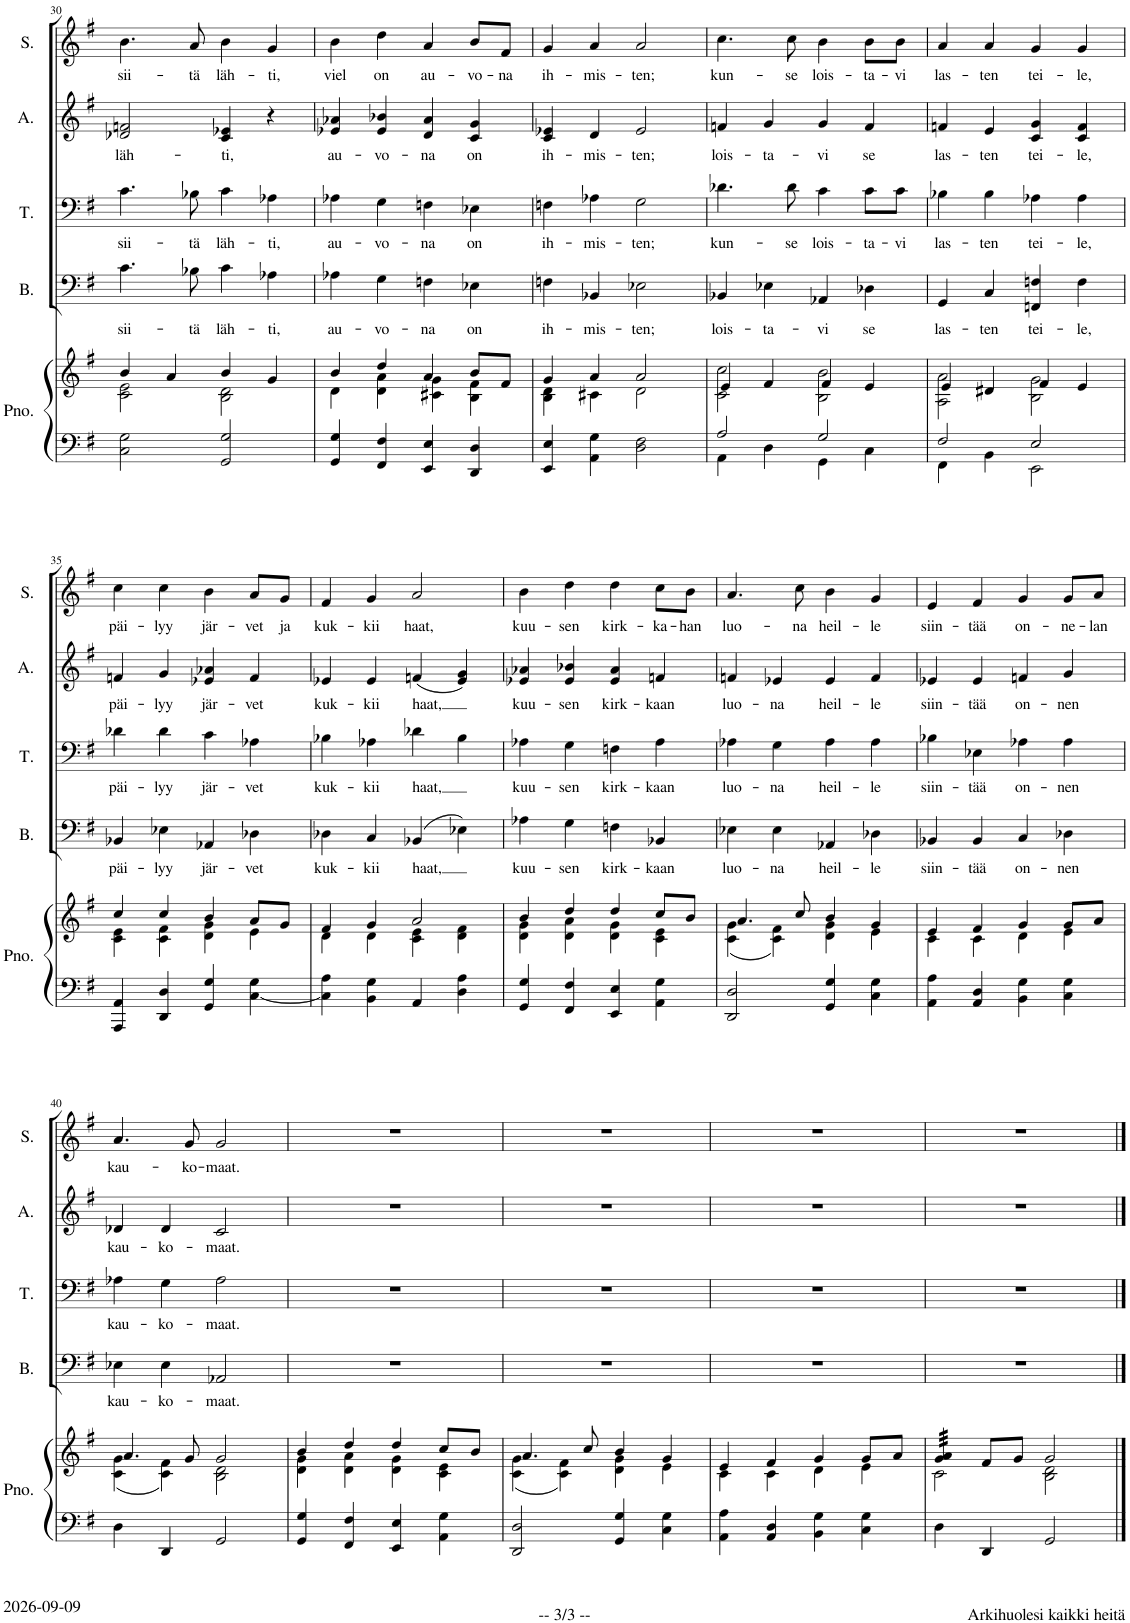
**kern	**kern	**kern	**text	**kern	**text	**kern	**text	**kern	**text
*part5	*part5	*part4	*part4	*part3	*part3	*part2	*part2	*part1	*part1
*staff6	*staff5	*staff4	*staff4	*staff3	*staff3	*staff2	*staff2	*staff1	*staff1
*I"Piano	*	*I"Bass	*	*I"Tenor	*	*I"Alto	*	*I"Soprano	*
*I'Pno.	*	*I'B.	*	*I'T.	*	*I'A.	*	*I'S.	*
!!LO:PB:g=z
*clefF4	*clefG2	*clefF4	*	*clefF4	*	*clefG2	*	*clefG2	*
*	*	*	*	*	*	*Trd1c2	*	*	*
*k[f#]	*k[f#]	*k[f#]	*	*k[f#]	*	*k[f#]	*	*k[f#]	*
*M4/4	*M4/4	*M4/4	*	*M4/4	*	*M4/4	*	*M4/4	*
=30	=30	=30	=30	=30	=30	=30	=30	=30	=30
*	*^	*	*	*	*	*	*	*	*
!	!	!	!	!LO:LY:b	!	!LO:LY:b	!	!LO:LY:b	!	!LO:LY:b
2C\ 2G\	4b/	2c\ 2e\	4.c\	sii-	4.c\	sii-	2d-X/ 2fn/	läh-	4.b\	sii-
.	4a/	.	.	.	.	.	.	.	.	.
!	!	!	!	!LO:LY:b	!	!LO:LY:b	!	!	!	!LO:LY:b
.	.	.	8B-X\	-tä	8B-X\	-tä	.	.	8a/	-tä
!	!	!	!	!LO:LY:b	!	!LO:LY:b	!	!LO:LY:b	!	!LO:LY:b
2GG/ 2G/	4b/	2B\ 2d\	4c\	läh-	4c\	läh-	4c/ 4e-X/	-ti,	4b\	läh-
!	!	!	!	!LO:LY:b	!	!LO:LY:b	!	!	!	!LO:LY:b
.	4g/	.	4A-X\	-ti,	4A-X\	-ti,	4r	.	4g/	-ti,
=31	=31	=31	=31	=31	=31	=31	=31	=31	=31	=31
!	!	!	!	!LO:LY:b	!	!LO:LY:b	!	!LO:LY:b	!	!LO:LY:b
4GG/ 4G/	4b/	4d\	4A-X\	au-	4A-X\	au-	4e-X/ 4a-X/	au-	4b\	viel
!	!	!	!	!LO:LY:b	!	!LO:LY:b	!	!LO:LY:b	!	!LO:LY:b
4FF#/ 4F#/	4dd/	4d\ 4a\	4G\	-vo-	4G\	-vo-	4e-/ 4b-X/	-vo-	4dd\	on
!	!	!	!	!LO:LY:b	!	!LO:LY:b	!	!LO:LY:b	!	!LO:LY:b
4EE/ 4E/	4a/	4c#X\ 4g\	4Fn\	-na	4Fn\	-na	4d/ 4a-/	-na	4a/	au-
!	!	!	!	!LO:LY:b	!	!LO:LY:b	!	!LO:LY:b	!	!LO:LY:b
4DD/ 4D/	8b/L	4B\ 4f#\	4E-X\	on	4E-X\	on	4c/ 4g/	on	8b/L	-vo-
!	!	!	!	!	!	!	!	!	!	!LO:LY:b
.	8f#/J	.	.	.	.	.	.	.	8f#/J	-na
=32	=32	=32	=32	=32	=32	=32	=32	=32	=32	=32
!	!	!	!	!LO:LY:b	!	!LO:LY:b	!	!LO:LY:b	!	!LO:LY:b
4EE/ 4E/	4g/	4B\ 4d\	4Fn\	ih-	4Fn\	ih-	4c/ 4e-X/	ih-	4g/	ih-
!	!	!	!	!LO:LY:b	!	!LO:LY:b	!	!LO:LY:b	!	!LO:LY:b
4AA\ 4G\	4a/	4c#X\	4BB-X/	-mis-	4A-X\	-mis-	4d/	-mis-	4a/	-mis-
!	!	!	!	!LO:LY:b	!	!LO:LY:b	!	!LO:LY:b	!	!LO:LY:b
2D\ 2F#\	2a/	2d\	2E-X\	-ten;	2G\	-ten;	2e-/	-ten;	2a/	-ten;
=33	=33	=33	=33	=33	=33	=33	=33	=33	=33	=33
*^	*	*	*	*	*	*	*	*	*	*
!	!	!	!	!	!LO:LY:b	!	!LO:LY:b	!	!LO:LY:b	!	!LO:LY:b
2A/	4AA\	4e/	2c\ 2cc\	4BB-X/	lois-	4.d-X\	kun-	4fn/	lois-	4.cc\	kun-
!	!	!	!	!	!LO:LY:b	!	!	!	!LO:LY:b	!	!
.	4D\	4f#/	.	4E-X\	-ta-	.	.	4g/	-ta-	.	.
!	!	!	!	!	!	!	!LO:LY:b	!	!	!	!LO:LY:b
.	.	.	.	.	.	8d-\	-se	.	.	8cc\	-se
!	!	!	!	!	!LO:LY:b	!	!LO:LY:b	!	!LO:LY:b	!	!LO:LY:b
2G/	4GG\	4f#/	2B\ 2b\	4AA-X/	-vi	4c\	lois-	4g/	-vi	4b\	lois-
!	!	!	!	!	!LO:LY:b	!	!LO:LY:b	!	!LO:LY:b	!	!LO:LY:b
.	4C\	4e/	.	4D-X\	se	8c\L	-ta-	4f/	se	8b\L	-ta-
!	!	!	!	!	!	!	!LO:LY:b	!	!	!	!LO:LY:b
.	.	.	.	.	.	8c\J	-vi	.	.	8b\J	-vi
=34	=34	=34	=34	=34	=34	=34	=34	=34	=34	=34	=34
!	!	!	!	!	!LO:LY:b	!	!LO:LY:b	!	!LO:LY:b	!	!LO:LY:b
2F#/	4FF#\	4e/	2A\ 2a\	4GG/	las-	4B-X\	las-	4fn/	las-	4a/	las-
!	!	!	!	!	!LO:LY:b	!	!LO:LY:b	!	!LO:LY:b	!	!LO:LY:b
.	4BB\	4d#X/	.	4C/	-ten	4B-\	-ten	4e/	-ten	4a/	-ten
!	!	!	!	!	!LO:LY:b	!	!LO:LY:b	!	!LO:LY:b	!	!LO:LY:b
2E/	2EE\	4f#/	2B\ 2g\	4FFn/ 4Fn/	tei-	4A-X\	tei-	4c/ 4g/	tei-	4g/	tei-
!	!	!	!	!	!LO:LY:b	!	!LO:LY:b	!	!LO:LY:b	!	!LO:LY:b
.	.	4e/	.	4F\	-le,	4A-\	-le,	4c/ 4f/	-le,	4g/	-le,
*v	*v	*	*	*	*	*	*	*	*	*	*
!!LO:LB:g=z
=35	=35	=35	=35	=35	=35	=35	=35	=35	=35	=35
!	!	!	!	!LO:LY:b	!	!LO:LY:b	!	!LO:LY:b	!	!LO:LY:b
4AAA/ 4AA/	4cc/	4c\ 4e\	4BB-X/	päi-	4d-X\	päi-	4fn/	päi-	4cc\	päi-
!	!	!	!	!LO:LY:b	!	!LO:LY:b	!	!LO:LY:b	!	!LO:LY:b
4DD/ 4D/	4cc/	4c\ 4f#\	4E-X\	-lyy	4d-\	-lyy	4g/	-lyy	4cc\	-lyy
!	!	!	!	!LO:LY:b	!	!LO:LY:b	!	!LO:LY:b	!	!LO:LY:b
4GG/ 4G/	4b/	4d\ 4g\	4AA-X/	jär-	4c\	jär-	4e-X/ 4a-X/	jär-	4b\	jär-
!	!	!	!	!LO:LY:b	!	!LO:LY:b	!	!LO:LY:b	!	!LO:LY:b
[4C\ 4G\	8a/L	4e\	4D-X\	-vet	4A-X\	-vet	4f/	-vet	8a/L	-vet
!	!	!	!	!	!	!	!	!	!	!LO:LY:b
.	8g/J	.	.	.	.	.	.	.	8g/J	ja
=36	=36	=36	=36	=36	=36	=36	=36	=36	=36	=36
!	!	!	!	!LO:LY:b	!	!LO:LY:b	!	!LO:LY:b	!	!LO:LY:b
4C\] 4A\	4f#/	4d\	4D-X\	kuk-	4B-X\	kuk-	4e-X/	kuk-	4f#/	kuk-
!	!	!	!	!LO:LY:b	!	!LO:LY:b	!	!LO:LY:b	!	!LO:LY:b
4BB\ 4G\	4g/	4d\	4C/	-kii	4A-X\	-kii	4e-/	-kii	4g/	-kii
!	!	!	!	!LO:LY:b	!	!LO:LY:b	!	!LO:LY:b	!	!LO:LY:b
4AA/	2a/	4c\ 4e\	(4BB-X/	haat,	4d-X\	haat,	(4fn/	haat,	2a/	haat,
4D\ 4A\	.	4d\ 4f#\	4E-X\)	.	4B-\	.	4e-/ 4g/)	.	.	.
=37	=37	=37	=37	=37	=37	=37	=37	=37	=37	=37
!	!	!	!	!LO:LY:b	!	!LO:LY:b	!	!LO:LY:b	!	!LO:LY:b
4GG/ 4G/	4b/	4d\ 4g\	4A-X\	kuu-	4A-X\	kuu-	4e-X/ 4a-X/	kuu-	4b\	kuu-
!	!	!	!	!LO:LY:b	!	!LO:LY:b	!	!LO:LY:b	!	!LO:LY:b
4FF#/ 4F#/	4dd/	4d\ 4a\	4G\	-sen	4G\	-sen	4e-/ 4b-X/	-sen	4dd\	-sen
!	!	!	!	!LO:LY:b	!	!LO:LY:b	!	!LO:LY:b	!	!LO:LY:b
4EE/ 4E/	4dd/	4d\ 4g\	4Fn\	kirk-	4Fn\	kirk-	4e-/ 4a-/	kirk-	4dd\	kirk-
!	!	!	!	!LO:LY:b	!	!LO:LY:b	!	!LO:LY:b	!	!LO:LY:b
4AA\ 4G\	8cc/L	4c\ 4e\	4BB-X/	-kaan	4A-\	-kaan	4fn/	-kaan	8cc\L	-ka-
!	!	!	!	!	!	!	!	!	!	!LO:LY:b
.	8b/J	.	.	.	.	.	.	.	8b\J	-han
=38	=38	=38	=38	=38	=38	=38	=38	=38	=38	=38
!	!	!	!	!LO:LY:b	!	!LO:LY:b	!	!LO:LY:b	!	!LO:LY:b
2DD/ 2D/	4.a/	(4c\ 4g\	4E-X\	luo-	4A-X\	luo-	4fn/	luo-	4.a/	luo-
!	!	!	!	!LO:LY:b	!	!LO:LY:b	!	!LO:LY:b	!	!
.	.	4c\ 4f#\)	4E-\	-na	4G\	-na	4e-X/	-na	.	.
!	!	!	!	!	!	!	!	!	!	!LO:LY:b
.	8cc/	.	.	.	.	.	.	.	8cc\	-na
!	!	!	!	!LO:LY:b	!	!LO:LY:b	!	!LO:LY:b	!	!LO:LY:b
4GG/ 4G/	4b/	4d\ 4g\	4AA-X/	heil-	4A-\	heil-	4e-/	heil-	4b\	heil-
!	!	!	!	!LO:LY:b	!	!LO:LY:b	!	!LO:LY:b	!	!LO:LY:b
4C\ 4G\	4g/	4e\	4D-X\	-le	4A-\	-le	4f/	-le	4g/	-le
=39	=39	=39	=39	=39	=39	=39	=39	=39	=39	=39
!	!	!	!	!LO:LY:b	!	!LO:LY:b	!	!LO:LY:b	!	!LO:LY:b
4AA\ 4A\	4e/	4c\	4BB-X/	siin-	4B-X\	siin-	4e-X/	siin-	4e/	siin-
!	!	!	!	!LO:LY:b	!	!LO:LY:b	!	!LO:LY:b	!	!LO:LY:b
4AA/ 4D/	4f#/	4c\	4BB-/	-tää	4E-X\	-tää	4e-/	-tää	4f#/	-tää
!	!	!	!	!LO:LY:b	!	!LO:LY:b	!	!LO:LY:b	!	!LO:LY:b
4BB\ 4G\	4g/	4d\	4C/	on-	4A-X\	on-	4fn/	on-	4g/	on-
!	!	!	!	!LO:LY:b	!	!LO:LY:b	!	!LO:LY:b	!	!LO:LY:b
4C\ 4G\	8g/L	4e\	4D-X\	-nen	4A-\	-nen	4g/	-nen	8g/L	-ne-
!	!	!	!	!	!	!	!	!	!	!LO:LY:b
.	8a/J	.	.	.	.	.	.	.	8a/J	-lan
!!LO:LB:g=z
=40	=40	=40	=40	=40	=40	=40	=40	=40	=40	=40
!	!	!	!	!LO:LY:b	!	!LO:LY:b	!	!LO:LY:b	!	!LO:LY:b
4D\	4.a/	(4c\ 4g\	4E-X\	kau-	4A-X\	kau-	4d-X/	kau-	4.a/	kau-
!	!	!	!	!LO:LY:b	!	!LO:LY:b	!	!LO:LY:b	!	!
4DD/	.	4c\ 4f#\)	4E-\	-ko-	4G\	-ko-	4d-/	-ko-	.	.
!	!	!	!	!	!	!	!	!	!	!LO:LY:b
.	8g/	.	.	.	.	.	.	.	8g/	-ko-
!	!	!	!	!LO:LY:b	!	!LO:LY:b	!	!LO:LY:b	!	!LO:LY:b
2GG/	2g/	2B\ 2d\	2AA-X/	-maat.	2A-\	-maat.	2c/	-maat.	2g/	-maat.
=41	=41	=41	=41	=41	=41	=41	=41	=41	=41	=41
4GG/ 4G/	4b/	4d\ 4g\	1r	.	1r	.	1r	.	1r	.
4FF#/ 4F#/	4dd/	4d\ 4a\	.	.	.	.	.	.	.	.
4EE/ 4E/	4dd/	4d\ 4g\	.	.	.	.	.	.	.	.
4AA\ 4G\	8cc/L	4c\ 4e\	.	.	.	.	.	.	.	.
.	8b/J	.	.	.	.	.	.	.	.	.
=42	=42	=42	=42	=42	=42	=42	=42	=42	=42	=42
2DD/ 2D/	4.a/	(4c\ 4g\	1r	.	1r	.	1r	.	1r	.
.	.	4c\ 4f#\)	.	.	.	.	.	.	.	.
.	8cc/	.	.	.	.	.	.	.	.	.
4GG/ 4G/	4b/	4d\ 4g\	.	.	.	.	.	.	.	.
4C\ 4G\	4g/	4e\	.	.	.	.	.	.	.	.
=43	=43	=43	=43	=43	=43	=43	=43	=43	=43	=43
4AA\ 4A\	4e/	4c\	1r	.	1r	.	1r	.	1r	.
4AA/ 4D/	4f#/	4c\	.	.	.	.	.	.	.	.
4BB\ 4G\	4g/	4d\	.	.	.	.	.	.	.	.
4C\ 4G\	8g/L	4e\	.	.	.	.	.	.	.	.
.	8a/J	.	.	.	.	.	.	.	.	.
=44	=44	=44	=44	=44	=44	=44	=44	=44	=44	=44
*	*tremolo	*	*	*	*	*	*	*	*	*
4D\	32g/ 32a/LLL	2c\	1r	.	1r	.	1r	.	1r	.
.	32g/ 32a/	.	.	.	.	.	.	.	.	.
.	32g/ 32a/	.	.	.	.	.	.	.	.	.
.	32g/ 32a/	.	.	.	.	.	.	.	.	.
.	32g/ 32a/	.	.	.	.	.	.	.	.	.
.	32g/ 32a/	.	.	.	.	.	.	.	.	.
.	32g/ 32a/	.	.	.	.	.	.	.	.	.
.	32g/ 32a/JJJ	.	.	.	.	.	.	.	.	.
*	*Xtremolo	*	*	*	*	*	*	*	*	*
4DD/	8f#/L	.	.	.	.	.	.	.	.	.
.	8g/J	.	.	.	.	.	.	.	.	.
2GG/	2g/	2B\ 2d\	.	.	.	.	.	.	.	.
*	*v	*v	*	*	*	*	*	*	*	*
==	==	==	==	==	==	==	==	==	==
*-	*-	*-	*-	*-	*-	*-	*-	*-	*-
